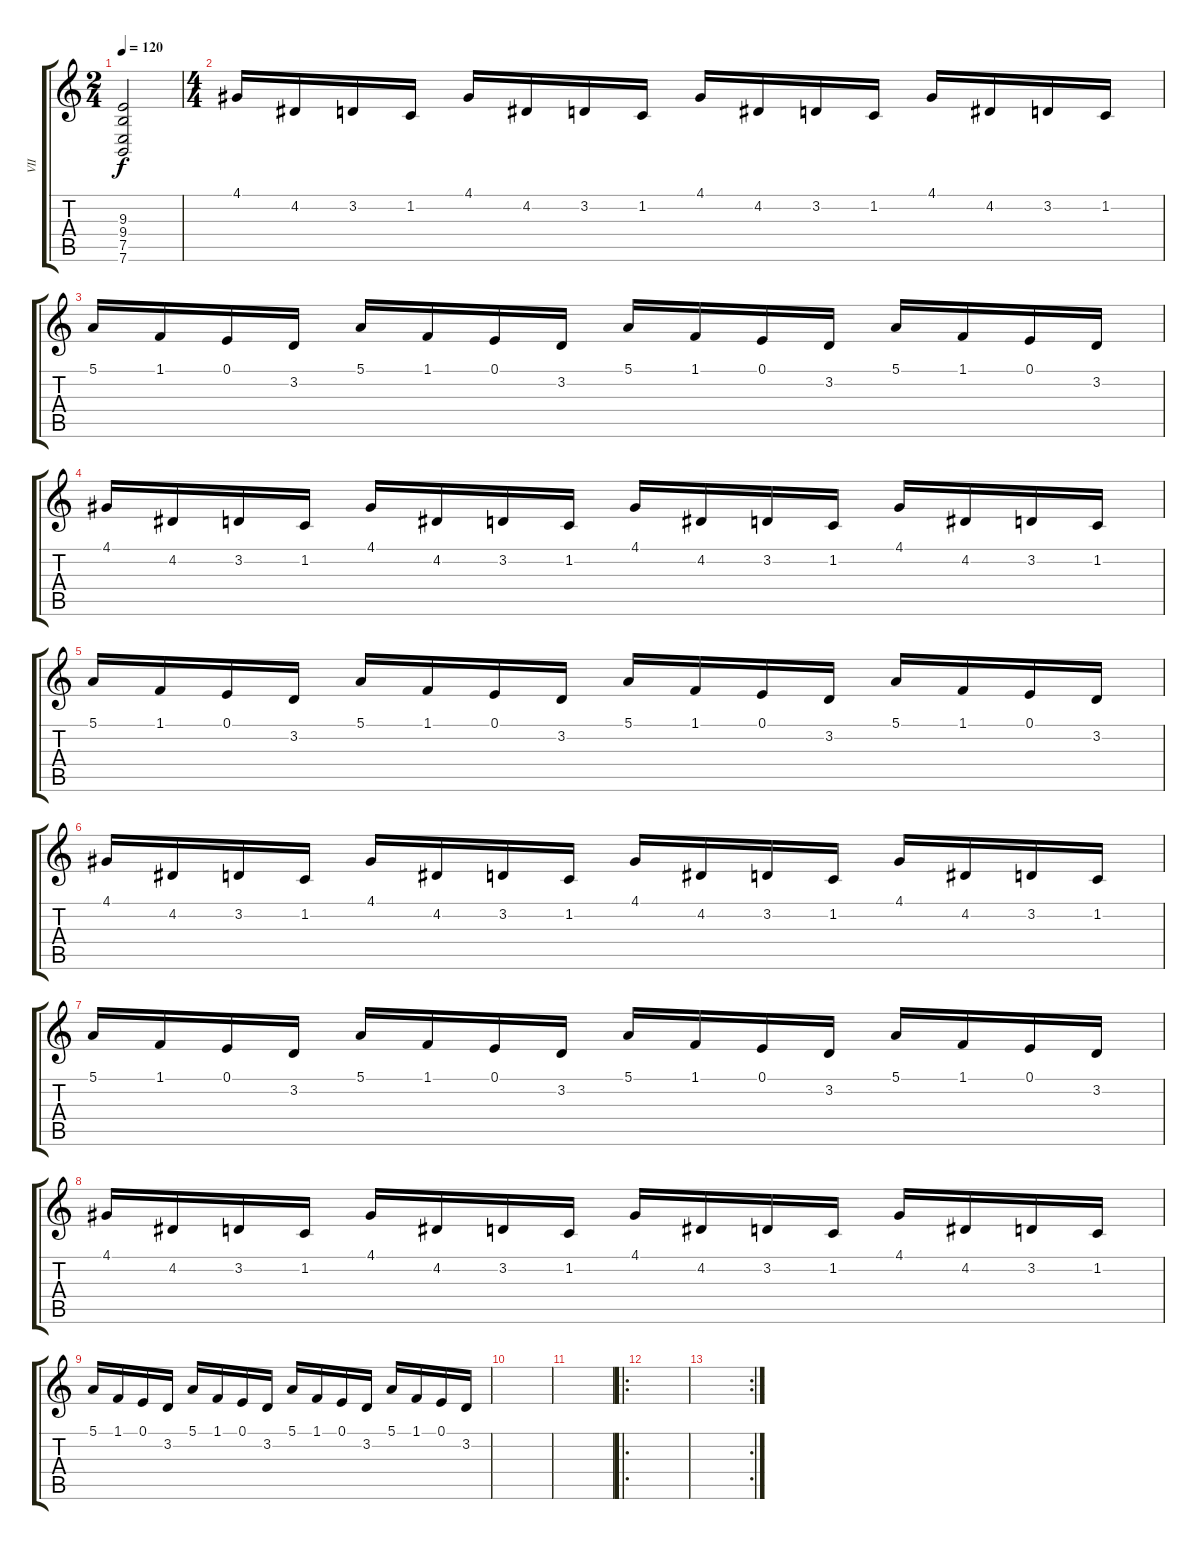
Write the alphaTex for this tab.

\track ("VII" "VII") {instrument stringensemble1}
\staff {score tabs}
\tuning (E4 B3 G3 D3 A2 E2) {hide}
\ts (2 4)
\tempo 120
\clef g2
\ks c
(9.3 9.4 7.5 7.6).2{dy f} |
\ts (4 4)
4.1.16 4.2.16 3.2.16 1.2.16 4.1.16 4.2.16 3.2.16 1.2.16 4.1.16 4.2.16 3.2.16 1.2.16 4.1.16 4.2.16 3.2.16 1.2.16 |
5.1.16 1.1.16 0.1.16 3.2.16 5.1.16 1.1.16 0.1.16 3.2.16 5.1.16 1.1.16 0.1.16 3.2.16 5.1.16 1.1.16 0.1.16 3.2.16 |
4.1.16 4.2.16 3.2.16 1.2.16 4.1.16 4.2.16 3.2.16 1.2.16 4.1.16 4.2.16 3.2.16 1.2.16 4.1.16 4.2.16 3.2.16 1.2.16 |
5.1.16 1.1.16 0.1.16 3.2.16 5.1.16 1.1.16 0.1.16 3.2.16 5.1.16 1.1.16 0.1.16 3.2.16 5.1.16 1.1.16 0.1.16 3.2.16 |
4.1.16 4.2.16 3.2.16 1.2.16 4.1.16 4.2.16 3.2.16 1.2.16 4.1.16 4.2.16 3.2.16 1.2.16 4.1.16 4.2.16 3.2.16 1.2.16 |
5.1.16 1.1.16 0.1.16 3.2.16 5.1.16 1.1.16 0.1.16 3.2.16 5.1.16 1.1.16 0.1.16 3.2.16 5.1.16 1.1.16 0.1.16 3.2.16 |
4.1.16 4.2.16 3.2.16 1.2.16 4.1.16 4.2.16 3.2.16 1.2.16 4.1.16 4.2.16 3.2.16 1.2.16 4.1.16 4.2.16 3.2.16 1.2.16 |
5.1.16 1.1.16 0.1.16 3.2.16 5.1.16 1.1.16 0.1.16 3.2.16 5.1.16 1.1.16 0.1.16 3.2.16 5.1.16 1.1.16 0.1.16 3.2.16 |
|
|
\ro
|
\rc 2
